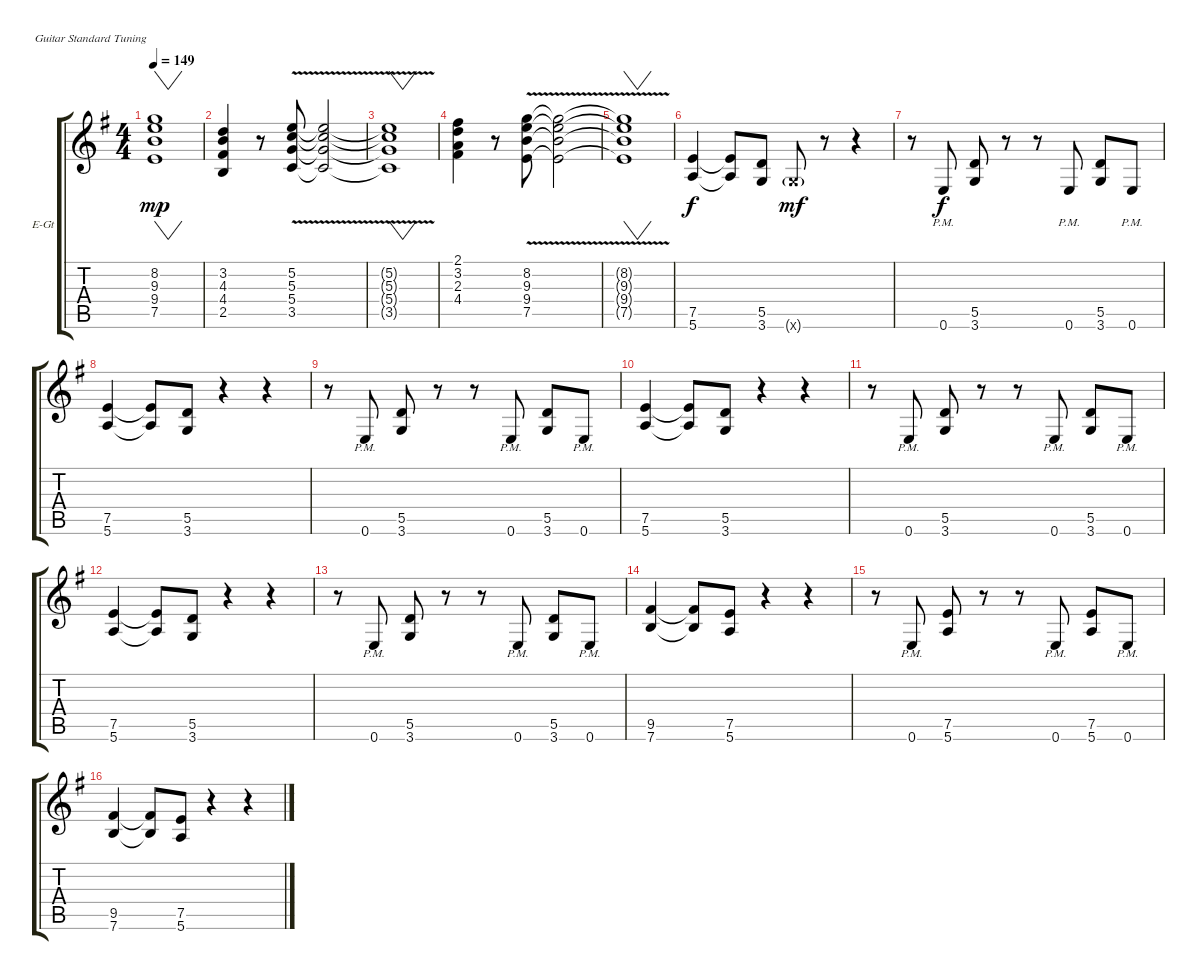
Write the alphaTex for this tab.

\defaultSystemsLayout 4
\bracketExtendMode groupsimilarinstruments
\firstSystemTrackNameOrientation horizontal
\otherSystemsTrackNameOrientation horizontal
\track ("Rhythm Guitar" "E-Gt") {instrument distortionguitar}
\staff {score tabs}
\tuning (E4 B3 G3 D3 A2 E2)
\ts (4 4)
\tempo 149
\clef g2
\ks eminor
(7.5{t} 9.4{t} 9.3{t} 8.2{t}).1{vw dy mp} |
(4.4 2.5 4.3 3.2).4 r.8 (5.4{v} 3.5{v} 5.3{v} 5.2{v}).8 (3.5{v t} 5.4{v t} 5.3{v t} 5.2{v t}).2 |
(3.5{t} 5.4{t} 5.3{t} 5.2{t}).1{vw} |
(4.4 2.3 3.2 2.1).4 r.8 (9.4{v} 7.5{v} 9.3{v} 8.2{v}).8 (7.5{v t} 9.4{v t} 9.3{v t} 8.2{v t}).2 |
(7.5{t} 9.4{t} 9.3{t} 8.2{t}).1{vw} |
(7.5 5.6).4{dy f} (7.5{t} 5.6{t}).8 (5.5 3.6).8 3.6{g x}.8{dy mf} r.8 r.4 |
r.8 0.6{pm}.8{dy f} (5.5 3.6).8 r.8 r.8 0.6{pm}.8 (5.5 3.6).8 0.6{pm}.8 |
(7.5 5.6).4 (7.5{t} 5.6{t}).8 (5.5 3.6).8 r.4 r.4 |
r.8 0.6{pm}.8 (5.5 3.6).8 r.8 r.8 0.6{pm}.8 (5.5 3.6).8 0.6{pm}.8 |
(7.5 5.6).4 (7.5{t} 5.6{t}).8 (5.5 3.6).8 r.4 r.4 |
r.8 0.6{pm}.8 (5.5 3.6).8 r.8 r.8 0.6{pm}.8 (5.5 3.6).8 0.6{pm}.8 |
(7.5 5.6).4 (7.5{t} 5.6{t}).8 (5.5 3.6).8 r.4 r.4 |
r.8 0.6{pm}.8 (5.5 3.6).8 r.8 r.8 0.6{pm}.8 (5.5 3.6).8 0.6{pm}.8 |
(9.5 7.6).4 (9.5{t} 7.6{t}).8 (7.5 5.6).8 r.4 r.4 |
r.8 0.6{pm}.8 (7.5 5.6).8 r.8 r.8 0.6{pm}.8 (7.5 5.6).8 0.6{pm}.8 |
(9.5 7.6).4 (9.5{t} 7.6{t}).8 (7.5 5.6).8 r.4 r.4
